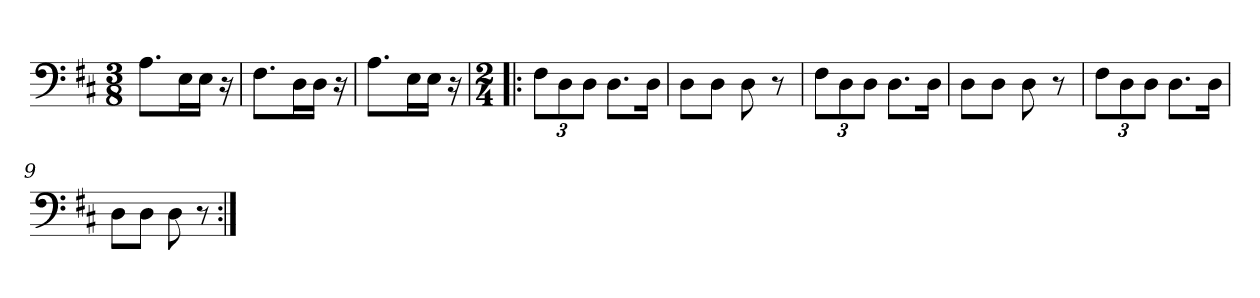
**kern
*part1
*staff1
*clefF4
*k[f#c#]
*M3/8
=1
8.A\L
16E\L
16E\JJ
16r
=2
8.F#\L
16D\L
16D\JJ
16r
=3
8.A\L
16E\L
16E\JJ
16r
=4!|:
*M2/4
12F#\L
12D\
12D\J
8.D\L
16D\Jk
=5
8D\L
8D\J
8D\
8r
=6
12F#\L
12D\
12D\J
8.D\L
16D\Jk
=7
8D\L
8D\J
8D\
8r
=8
12F#\L
12D\
12D\J
8.D\L
16D\Jk
=9
8D\L
8D\J
8D\
8r
=:|!
*-
